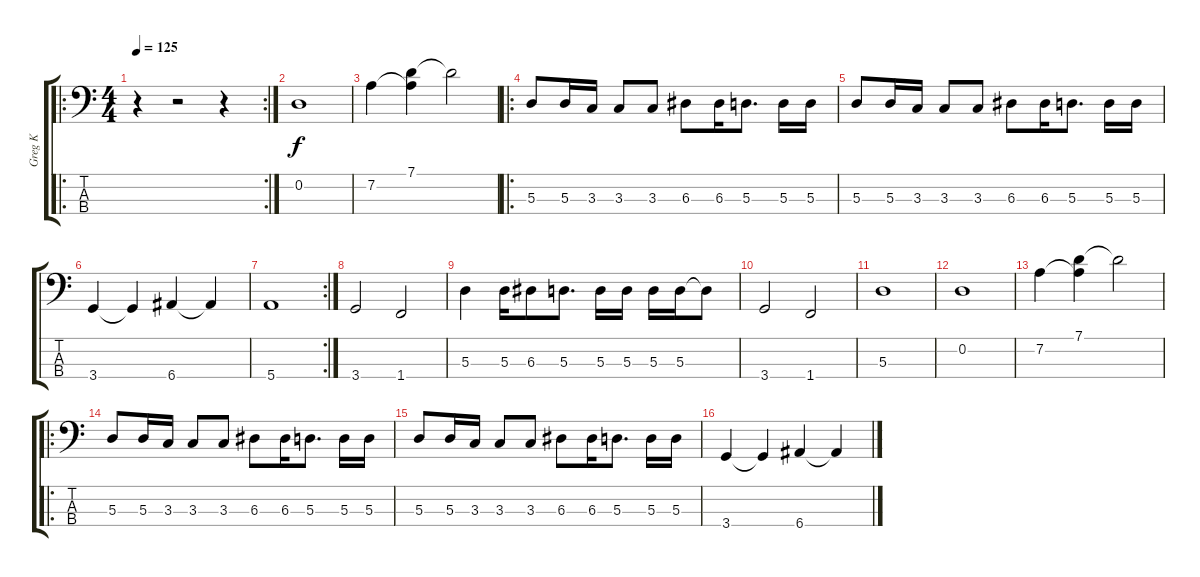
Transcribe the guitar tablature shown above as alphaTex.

\track ("Greg K" "Greg K") {instrument electricbassfinger}
\staff {score tabs}
\tuning (G2 D2 A1 E1) {hide}
\ro
\rc 2
\ts (4 4)
\tempo 125
\clef f4
\ks c
r.4{dy f instrument electricbassfinger} r.2 r.4 |
0.2.1 |
7.2.4 (7.1 7.2{t}).4 7.1{t}.2 |
\ro
5.3.8 5.3.16 3.3.16 3.3.8 3.3.8 6.3.8 6.3.16 5.3.8{d} 5.3.16 5.3.16 |
5.3.8 5.3.16 3.3.16 3.3.8 3.3.8 6.3.8 6.3.16 5.3.8{d} 5.3.16 5.3.16 |
3.4.4 3.4{t}.4 6.4.4 6.4{t}.4 |
\rc 2
5.4.1 |
3.4.2 1.4.2 |
5.3.4 5.3.16 6.3.8 5.3.8{d} 5.3.16 5.3.16 5.3.16 5.3.16 5.3{t}.8 |
3.4.2 1.4.2 |
5.3.1 |
0.2.1 |
7.2.4 (7.1 7.2{t}).4 7.1{t}.2 |
\ro
5.3.8 5.3.16 3.3.16 3.3.8 3.3.8 6.3.8 6.3.16 5.3.8{d} 5.3.16 5.3.16 |
5.3.8 5.3.16 3.3.16 3.3.8 3.3.8 6.3.8 6.3.16 5.3.8{d} 5.3.16 5.3.16 |
3.4.4 3.4{t}.4 6.4.4 6.4{t}.4
